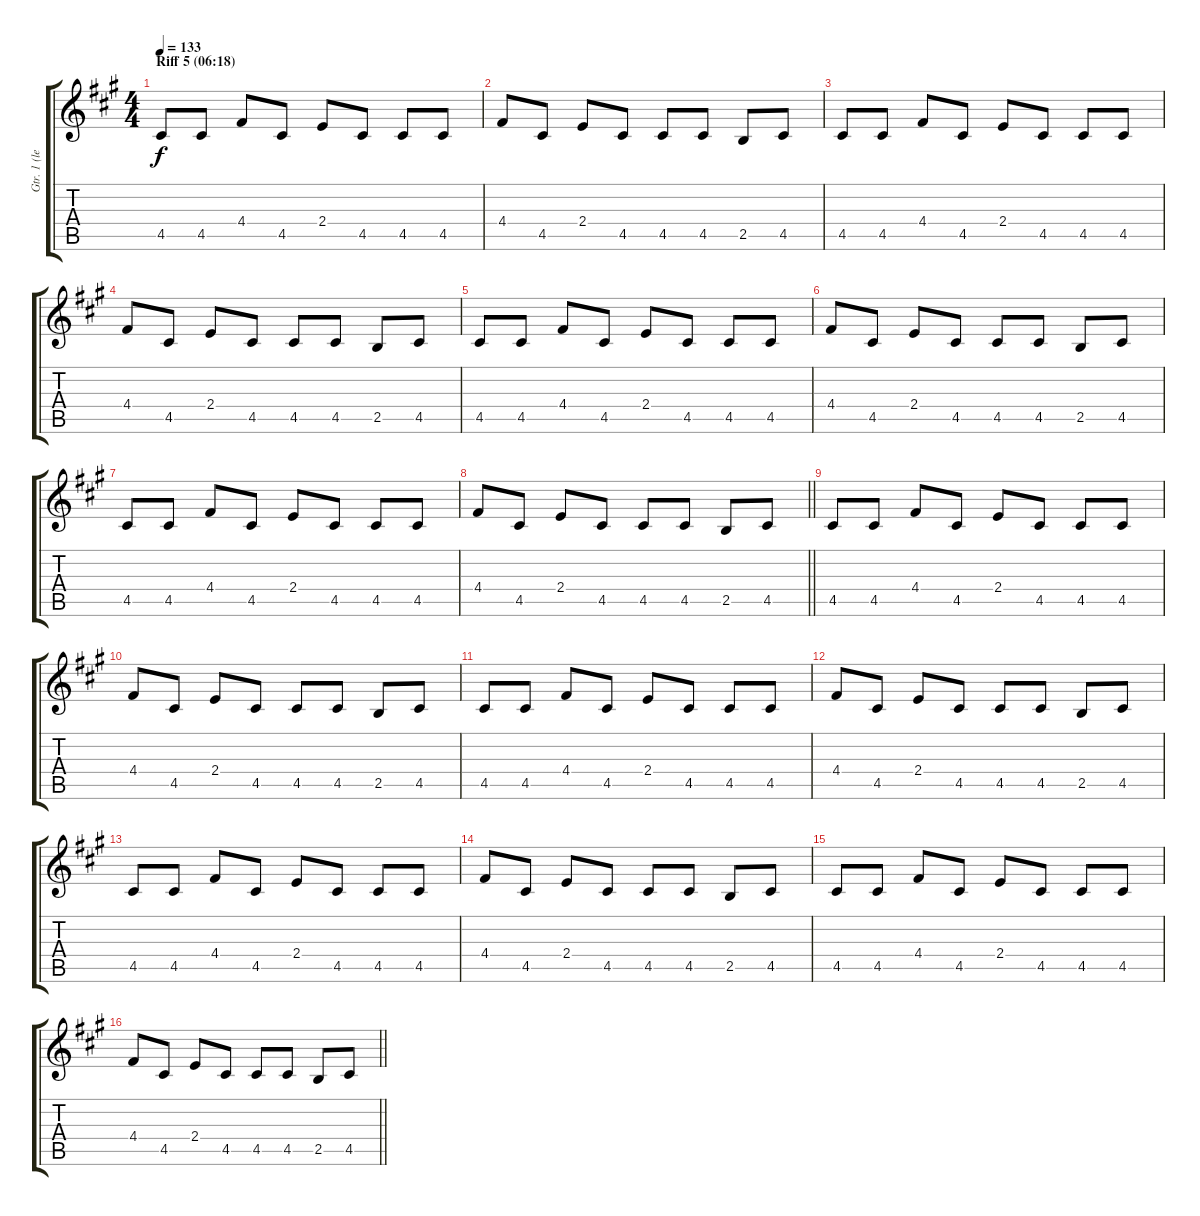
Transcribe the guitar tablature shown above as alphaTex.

\track ("Gtr. 1 (left)" "Gtr. 1 (le") {instrument overdrivenguitar}
\staff {score tabs}
\tuning (E4 B3 G3 D3 A2 E2) {hide}
\ts (4 4)
\section ("" "Riff 5 (06:18)")
\tempo 133
\clef g2
\ks a
4.5.8{dy f} 4.5.8 4.4.8 4.5.8 2.4.8 4.5.8 4.5.8 4.5.8 |
4.4.8 4.5.8 2.4.8 4.5.8 4.5.8 4.5.8 2.5.8 4.5.8 |
4.5.8 4.5.8 4.4.8 4.5.8 2.4.8 4.5.8 4.5.8 4.5.8 |
4.4.8 4.5.8 2.4.8 4.5.8 4.5.8 4.5.8 2.5.8 4.5.8 |
4.5.8 4.5.8 4.4.8 4.5.8 2.4.8 4.5.8 4.5.8 4.5.8 |
4.4.8 4.5.8 2.4.8 4.5.8 4.5.8 4.5.8 2.5.8 4.5.8 |
4.5.8 4.5.8 4.4.8 4.5.8 2.4.8 4.5.8 4.5.8 4.5.8 |
\barLineRight lightlight
4.4.8 4.5.8 2.4.8 4.5.8 4.5.8 4.5.8 2.5.8 4.5.8 |
4.5.8 4.5.8 4.4.8 4.5.8 2.4.8 4.5.8 4.5.8 4.5.8 |
4.4.8 4.5.8 2.4.8 4.5.8 4.5.8 4.5.8 2.5.8 4.5.8 |
4.5.8 4.5.8 4.4.8 4.5.8 2.4.8 4.5.8 4.5.8 4.5.8 |
4.4.8 4.5.8 2.4.8 4.5.8 4.5.8 4.5.8 2.5.8 4.5.8 |
4.5.8 4.5.8 4.4.8 4.5.8 2.4.8 4.5.8 4.5.8 4.5.8 |
4.4.8 4.5.8 2.4.8 4.5.8 4.5.8 4.5.8 2.5.8 4.5.8 |
4.5.8 4.5.8 4.4.8 4.5.8 2.4.8 4.5.8 4.5.8 4.5.8 |
\barLineRight lightlight
4.4.8 4.5.8 2.4.8 4.5.8 4.5.8 4.5.8 2.5.8 4.5.8
